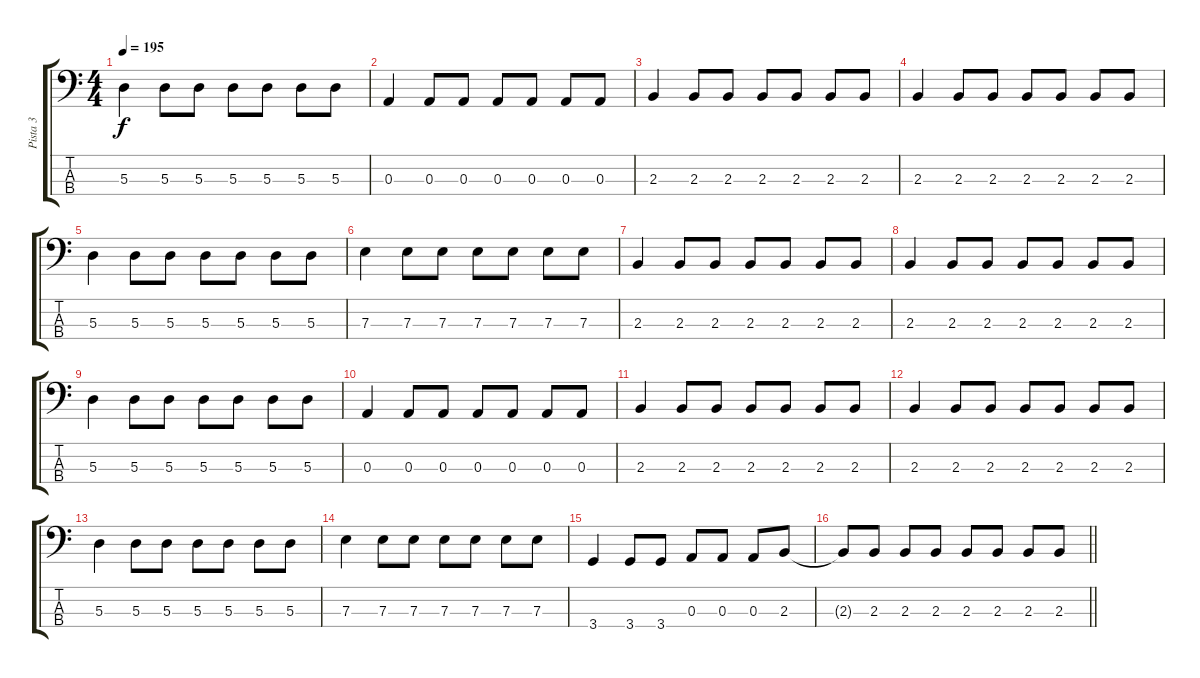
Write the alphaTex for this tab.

\track ("Pista 3" "Pista 3") {instrument electricbasspick}
\staff {score tabs}
\tuning (G2 D2 A1 E1) {hide}
\ts (4 4)
\tempo 195
\clef f4
\ks c
5.3.4{dy f} 5.3.8 5.3.8 5.3.8 5.3.8 5.3.8 5.3.8 |
0.3.4 0.3.8 0.3.8 0.3.8 0.3.8 0.3.8 0.3.8 |
2.3.4 2.3.8 2.3.8 2.3.8 2.3.8 2.3.8 2.3.8 |
2.3.4 2.3.8 2.3.8 2.3.8 2.3.8 2.3.8 2.3.8 |
5.3.4 5.3.8 5.3.8 5.3.8 5.3.8 5.3.8 5.3.8 |
7.3.4 7.3.8 7.3.8 7.3.8 7.3.8 7.3.8 7.3.8 |
2.3.4 2.3.8 2.3.8 2.3.8 2.3.8 2.3.8 2.3.8 |
2.3.4 2.3.8 2.3.8 2.3.8 2.3.8 2.3.8 2.3.8 |
5.3.4 5.3.8 5.3.8 5.3.8 5.3.8 5.3.8 5.3.8 |
0.3.4 0.3.8 0.3.8 0.3.8 0.3.8 0.3.8 0.3.8 |
2.3.4 2.3.8 2.3.8 2.3.8 2.3.8 2.3.8 2.3.8 |
2.3.4 2.3.8 2.3.8 2.3.8 2.3.8 2.3.8 2.3.8 |
5.3.4 5.3.8 5.3.8 5.3.8 5.3.8 5.3.8 5.3.8 |
7.3.4 7.3.8 7.3.8 7.3.8 7.3.8 7.3.8 7.3.8 |
3.4.4 3.4.8 3.4.8 0.3.8 0.3.8 0.3.8 2.3.8 |
\barLineRight lightlight
2.3{t}.8 2.3.8 2.3.8 2.3.8 2.3.8 2.3.8 2.3.8 2.3.8
